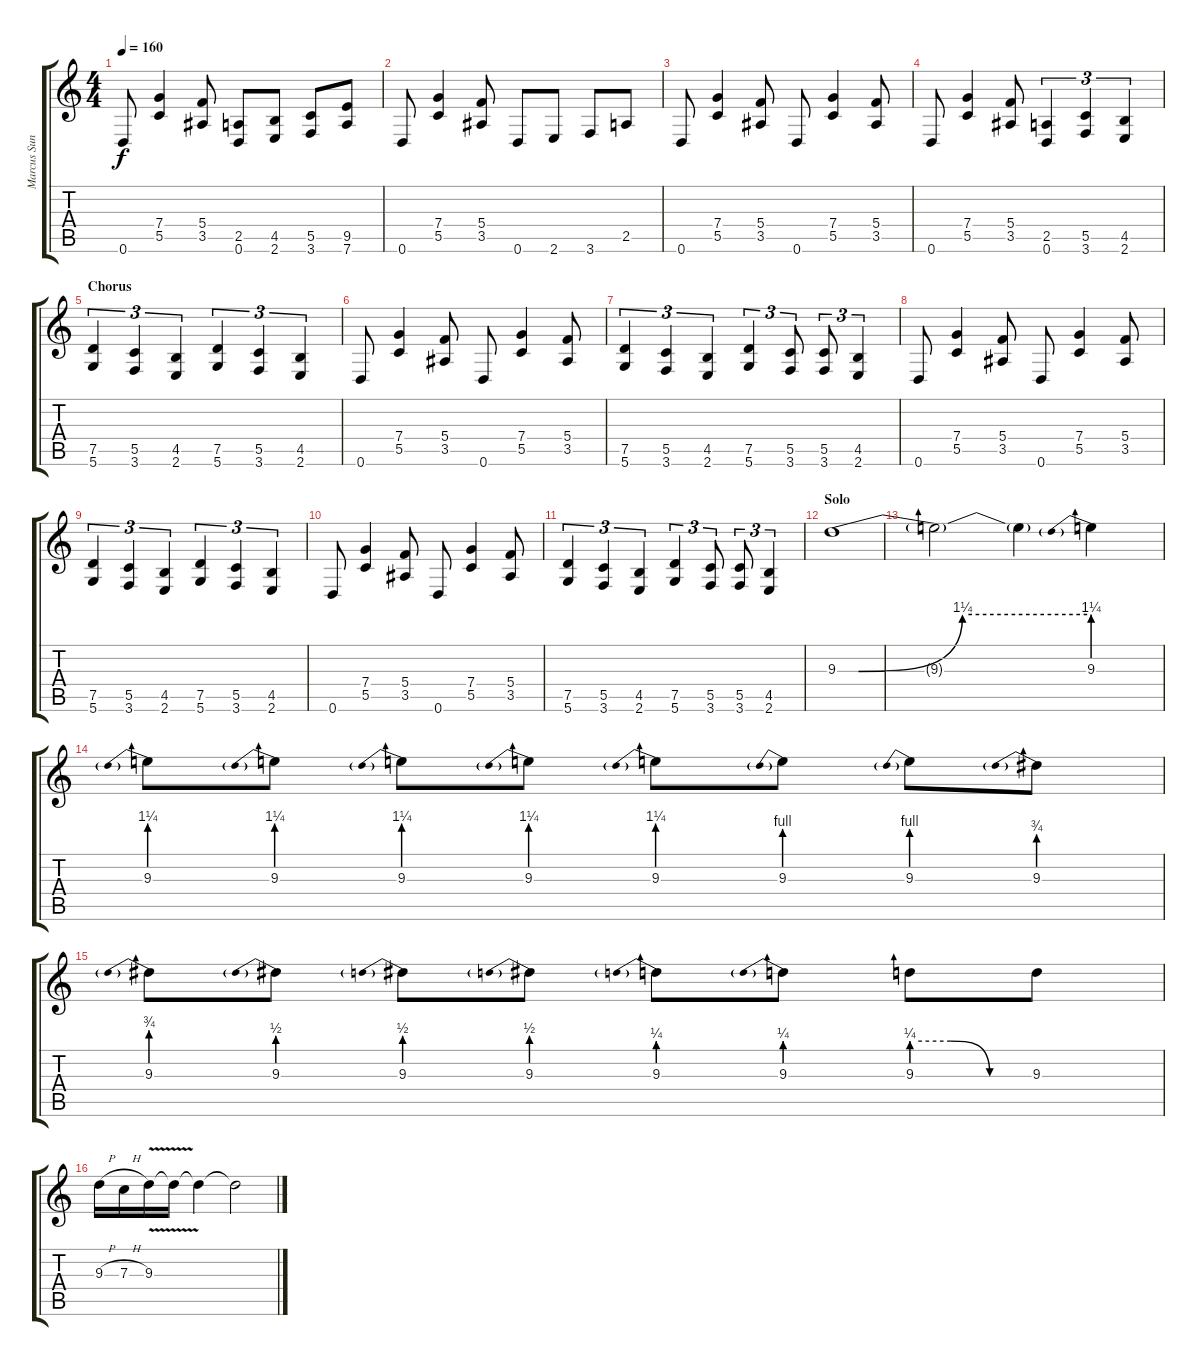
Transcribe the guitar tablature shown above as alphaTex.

\track ("Marcus Sunesson" "Marcus Sun") {instrument distortionguitar}
\staff {score tabs}
\tuning (D4 A3 F3 C3 G2 D2) {hide}
\ts (4 4)
\tempo 160
\clef g2
\ks c
0.6.8{dy f} (7.4 5.5).4 (5.4 3.5).8 (2.5 0.6).8 (4.5 2.6).8 (5.5 3.6).8 (9.5 7.6).8 |
0.6.8 (7.4 5.5).4 (5.4 3.5).8 0.6.8 2.6.8 3.6.8 2.5.8 |
0.6.8 (7.4 5.5).4 (5.4 3.5).8 0.6.8 (7.4 5.5).4 (5.4 3.5).8 |
0.6.8 (7.4 5.5).4 (5.4 3.5).8 (2.5 0.6).4{tu (3 2)} (5.5 3.6).4{tu (3 2)} (4.5 2.6).4{tu (3 2)} |
\section ("" "Chorus")
(7.5 5.6).4{tu (3 2)} (5.5 3.6).4{tu (3 2)} (4.5 2.6).4{tu (3 2)} (7.5 5.6).4{tu (3 2)} (5.5 3.6).4{tu (3 2)} (4.5 2.6).4{tu (3 2)} |
0.6.8 (7.4 5.5).4 (5.4 3.5).8 0.6.8 (7.4 5.5).4 (5.4 3.5).8 |
(7.5 5.6).4{tu (3 2)} (5.5 3.6).4{tu (3 2)} (4.5 2.6).4{tu (3 2)} (7.5 5.6).4{tu (3 2)} (5.5 3.6).8{tu (3 2)} (5.5 3.6).8{tu (3 2)} (4.5 2.6).4{tu (3 2)} |
0.6.8 (7.4 5.5).4 (5.4 3.5).8 0.6.8 (7.4 5.5).4 (5.4 3.5).8 |
(7.5 5.6).4{tu (3 2)} (5.5 3.6).4{tu (3 2)} (4.5 2.6).4{tu (3 2)} (7.5 5.6).4{tu (3 2)} (5.5 3.6).4{tu (3 2)} (4.5 2.6).4{tu (3 2)} |
0.6.8 (7.4 5.5).4 (5.4 3.5).8 0.6.8 (7.4 5.5).4 (5.4 3.5).8 |
(7.5 5.6).4{tu (3 2)} (5.5 3.6).4{tu (3 2)} (4.5 2.6).4{tu (3 2)} (7.5 5.6).4{tu (3 2)} (5.5 3.6).8{tu (3 2)} (5.5 3.6).8{tu (3 2)} (4.5 2.6).4{tu (3 2)} |
\section ("" "Solo")
9.3{be (custom 0 0 5 0 30 5 60 5)}.1 |
9.3{t}.2 9.3{t}.4 9.3{be (prebend 0 5 60 5)}.4 |
9.3{be (prebend 0 5 60 5)}.8 9.3{be (prebend 0 5 60 5)}.8 9.3{be (prebend 0 5 60 5)}.8 9.3{be (prebend 0 5 60 5)}.8 9.3{be (prebend 0 5 60 5)}.8 9.3{be (prebend 0 4 60 4)}.8 9.3{be (prebend 0 4 60 4)}.8 9.3{be (prebend 0 3 60 3)}.8 |
9.3{be (prebend 0 3 60 3)}.8 9.3{be (prebend 0 2 60 2)}.8 9.3{be (prebend 0 2 60 2)}.8 9.3{be (prebend 0 2 60 2)}.8 9.3{be (prebend 0 1 60 1)}.8 9.3{be (prebend 0 1 60 1)}.8 9.3{be (custom 0 1 20 1 40 0 60 0)}.8 9.3.8 |
9.3{h}.16 7.3{h}.16 9.3{v}.16 9.3{t}.16 9.3{t}.4 9.3{t}.2
